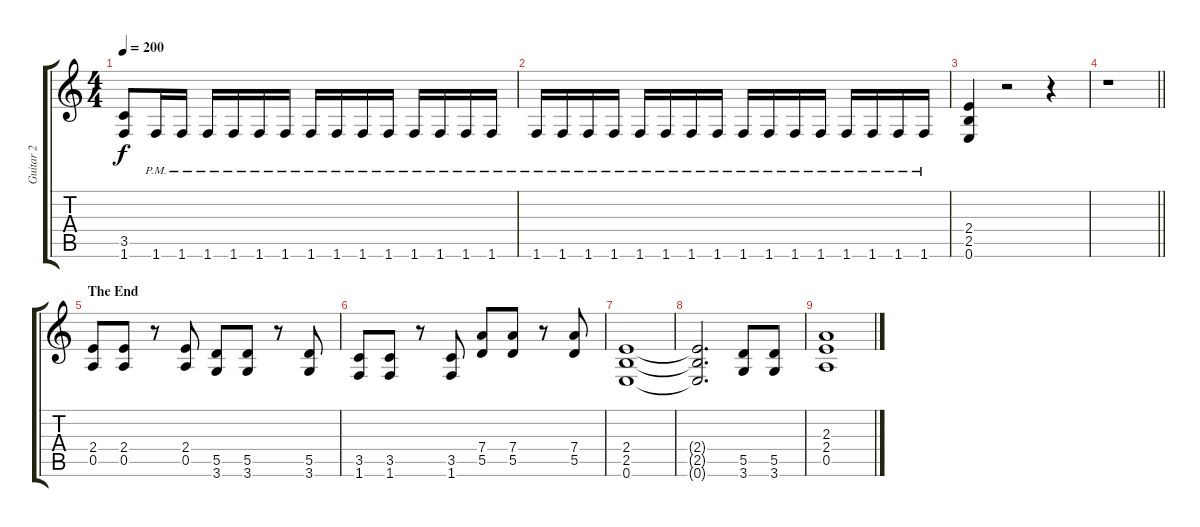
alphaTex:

\track ("Guitar 2" "Guitar 2") {instrument distortionguitar}
\staff {score tabs}
\tuning (E4 B3 G3 D3 A2 E2) {hide}
\ts (4 4)
\tempo 200
\clef g2
\ks c
(3.5 1.6).8{dy f} 1.6{pm}.16 1.6{pm}.16 1.6{pm}.16 1.6{pm}.16 1.6{pm}.16 1.6{pm}.16 1.6{pm}.16 1.6{pm}.16 1.6{pm}.16 1.6{pm}.16 1.6{pm}.16 1.6{pm}.16 1.6{pm}.16 1.6{pm}.16 |
1.6{pm}.16 1.6{pm}.16 1.6{pm}.16 1.6{pm}.16 1.6{pm}.16 1.6{pm}.16 1.6{pm}.16 1.6{pm}.16 1.6{pm}.16 1.6{pm}.16 1.6{pm}.16 1.6{pm}.16 1.6{pm}.16 1.6{pm}.16 1.6{pm}.16 1.6{pm}.16 |
(2.4 2.5 0.6).4 r.2 r.4 |
\barLineRight lightlight
r.1 |
\section ("" "The End")
(2.4 0.5).8 (2.4 0.5).8 r.8 (2.4 0.5).8 (5.5 3.6).8 (5.5 3.6).8 r.8 (5.5 3.6).8 |
(3.5 1.6).8 (3.5 1.6).8 r.8 (3.5 1.6).8 (7.4 5.5).8 (7.4 5.5).8 r.8 (7.4 5.5).8 |
(2.4 2.5 0.6).1 |
(2.4{t} 2.5{t} 0.6{t}).2{d} (5.5 3.6).8 (5.5 3.6).8 |
(2.3 2.4 0.5).1
